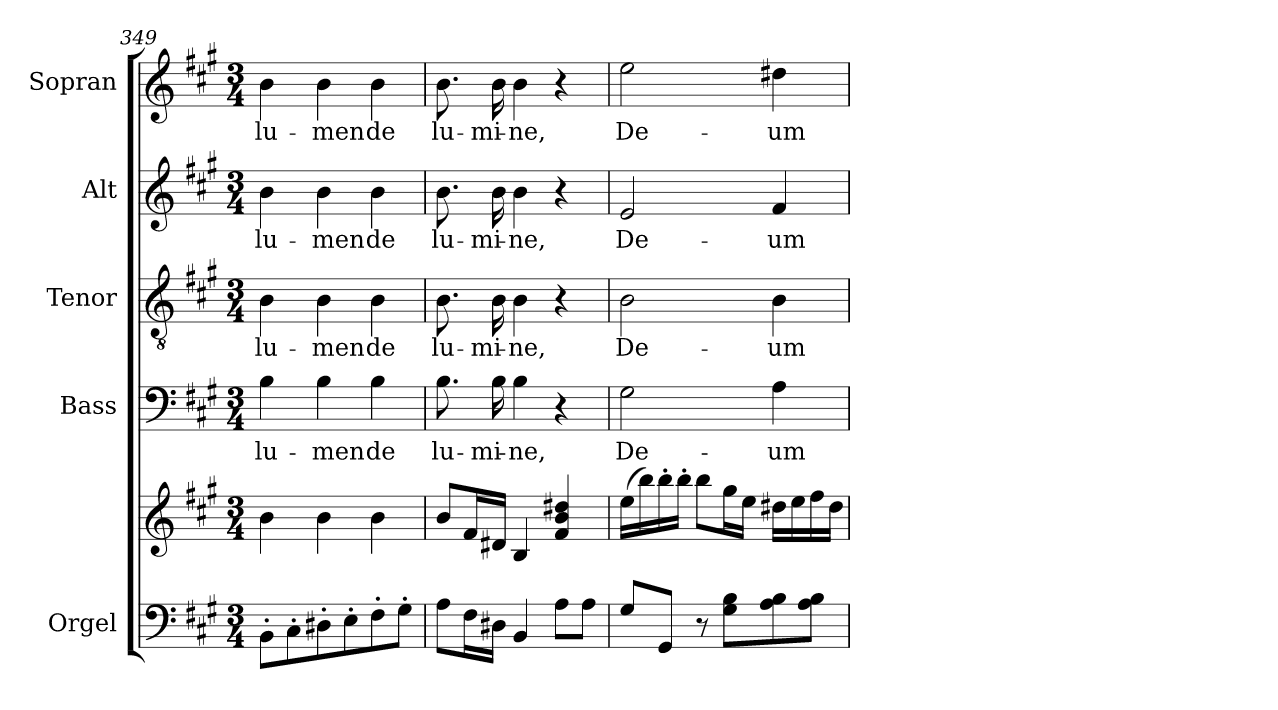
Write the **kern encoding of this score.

**kern	**kern	**kern	**text	**kern	**text	**kern	**text	**kern	**text
*part5	*part5	*part4	*part4	*part3	*part3	*part2	*part2	*part1	*part1
*staff6	*staff5	*staff4	*staff4	*staff3	*staff3	*staff2	*staff2	*staff1	*staff1
*I"Orgel	*	*I"Bass	*	*I"Tenor	*	*I"Alt	*	*I"Sopran	*
*I'Org.	*	*I'B.	*	*I'T.	*	*I'A.	*	*I'S.	*
*clefF4	*clefG2	*clefF4	*	*clefGv2	*	*clefG2	*	*clefG2	*
*k[f#c#g#]	*k[f#c#g#]	*k[f#c#g#]	*	*k[f#c#g#]	*	*k[f#c#g#]	*	*k[f#c#g#]	*
*A:	*A:	*A:	*	*A:	*	*A:	*	*A:	*
*M3/4	*M3/4	*M3/4	*	*M3/4	*	*M3/4	*	*M3/4	*
=349	=349	=349	=349	=349	=349	=349	=349	=349	=349
!	!	!	!LO:LY:b	!	!LO:LY:b	!	!LO:LY:b	!	!LO:LY:b
8BB'>\L	4b\	4B\	lu-	4B\	lu-	4b\	lu-	4b\	lu-
8C#'>\	.	.	.	.	.	.	.	.	.
!	!	!	!LO:LY:b	!	!LO:LY:b	!	!LO:LY:b	!	!LO:LY:b
8D#X'>\	4b\	4B\	-men	4B\	-men	4b\	-men	4b\	-men
8E'>\	.	.	.	.	.	.	.	.	.
!	!	!	!LO:LY:b	!	!LO:LY:b	!	!LO:LY:b	!	!LO:LY:b
8F#'>\	4b\	4B\	de	4B\	de	4b\	de	4b\	de
8G#'>\J	.	.	.	.	.	.	.	.	.
=350	=350	=350	=350	=350	=350	=350	=350	=350	=350
!	!	!	!LO:LY:b	!	!LO:LY:b	!	!LO:LY:b	!	!LO:LY:b
8A\L	8b/L	8.B\	lu-	8.B\	lu-	8.b\	lu-	8.b\	lu-
16F#\L	16f#/L	.	.	.	.	.	.	.	.
!	!	!	!LO:LY:b	!	!LO:LY:b	!	!LO:LY:b	!	!LO:LY:b
16D#X\JJ	16d#X/JJ	16B\	-mi-	16B\	-mi-	16b\	-mi-	16b\	-mi-
!	!	!	!LO:LY:b	!	!LO:LY:b	!	!LO:LY:b	!	!LO:LY:b
4BB/	4B/	4B\	-ne,	4B\	-ne,	4b\	-ne,	4b\	-ne,
8A\L	4f#/ 4b/ 4dd#X/	4r	.	4r	.	4r	.	4r	.
8A\J	.	.	.	.	.	.	.	.	.
=351	=351	=351	=351	=351	=351	=351	=351	=351	=351
!	!	!	!LO:LY:b	!	!LO:LY:b	!	!LO:LY:b	!	!LO:LY:b
8G#/L	(>16ee\LL	2G#\	De-	2B\	De-	2e/	De-	2ee\	De-
.	16bb\)	.	.	.	.	.	.	.	.
8GG#/J	16bb'>\	.	.	.	.	.	.	.	.
.	16bb'>\JJ	.	.	.	.	.	.	.	.
8r	8bb\L	.	.	.	.	.	.	.	.
8G#\ 8B\L	16gg#\L	.	.	.	.	.	.	.	.
.	16ee\JJ	.	.	.	.	.	.	.	.
!	!	!	!LO:LY:b	!	!LO:LY:b	!	!LO:LY:b	!	!LO:LY:b
8A\ 8B\	16dd#X\LL	4A\	-um	4B\	-um	4f#/	-um	4dd#X\	-um
.	16ee\	.	.	.	.	.	.	.	.
8A\ 8B\J	16ff#\	.	.	.	.	.	.	.	.
.	16dd#\JJ	.	.	.	.	.	.	.	.
=	=	=	=	=	=	=	=	=	=
*-	*-	*-	*-	*-	*-	*-	*-	*-	*-
